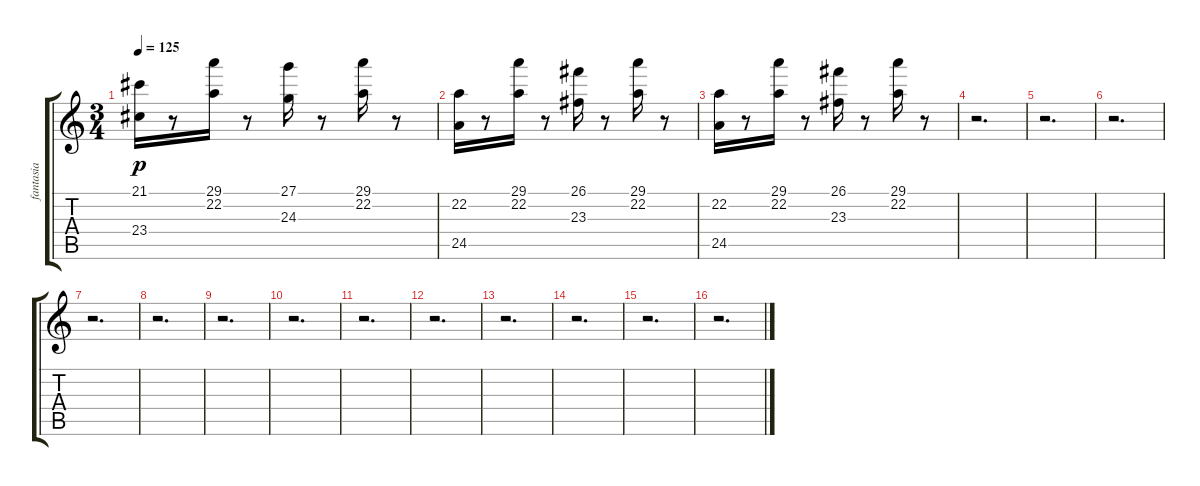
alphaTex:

\track ("fantasia" "fantasia") {instrument pad1newage}
\staff {score tabs}
\tuning (E4 B3 G3 D3 A2 E2) {hide}
\ts (3 4)
\tempo 125
\clef g2
\ks c
(21.1 23.4).16{dy p} r.8 (29.1 22.2).16 r.8 (27.1 24.3).16 r.8 (29.1 22.2).16 r.8 |
(22.2 24.5).16 r.8 (29.1 22.2).16 r.8 (26.1 23.3).16 r.8 (29.1 22.2).16 r.8 |
(22.2 24.5).16 r.8 (29.1 22.2).16 r.8 (26.1 23.3).16 r.8 (29.1 22.2).16 r.8 |
r.2{d} |
r.2{d} |
r.2{d} |
r.2{d} |
r.2{d} |
r.2{d} |
r.2{d} |
r.2{d} |
r.2{d} |
r.2{d} |
r.2{d} |
r.2{d} |
r.2{d}
